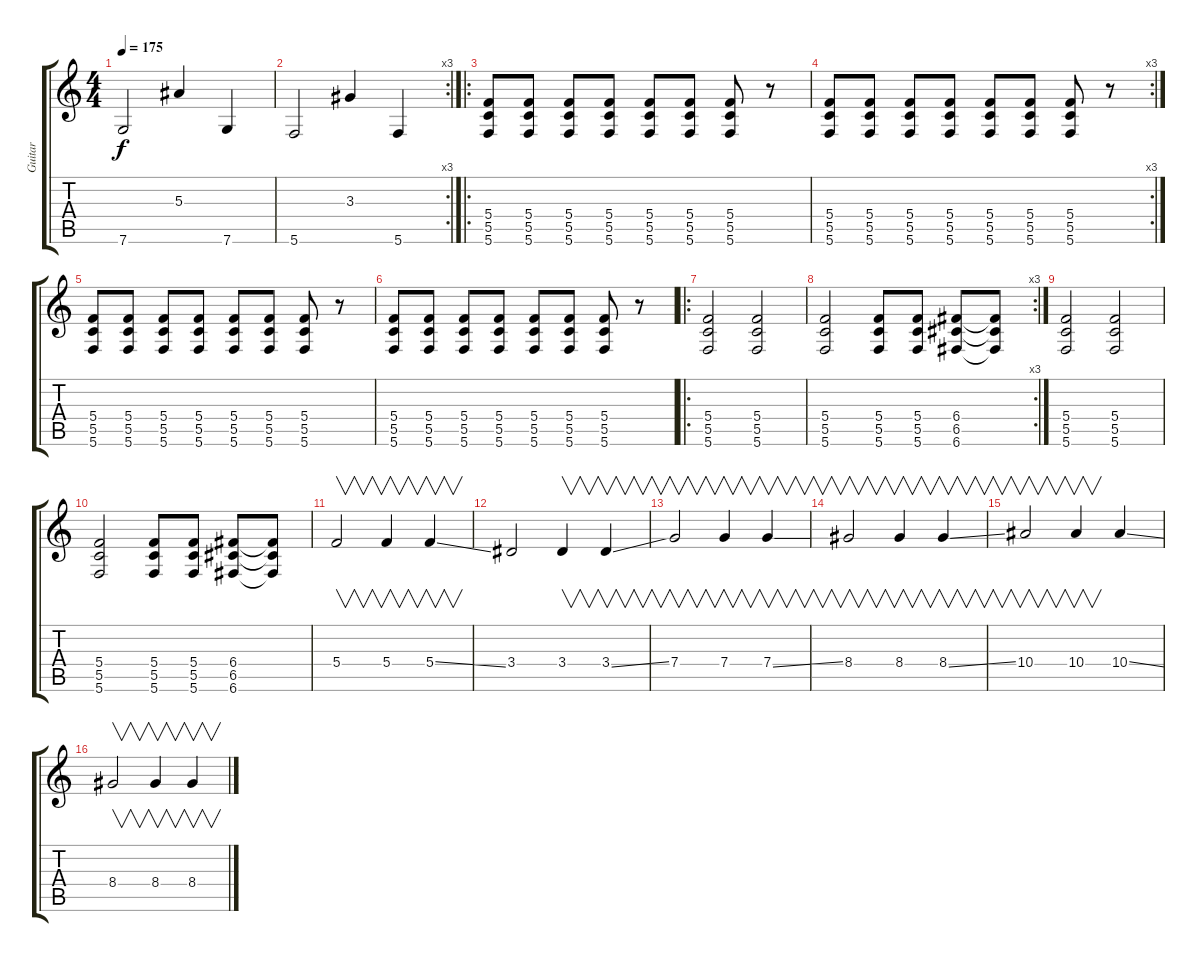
\track ("Guitar" "Guitar") {instrument electricguitarclean}
\staff {score tabs}
\tuning (D4 A3 F3 C3 G2 C2) {hide}
\ts (4 4)
\tempo 175
\clef g2
\ks c
7.6.2{dy f} 5.3.4 7.6.4 |
\rc 3
5.6.2 3.3.4 5.6.4 |
\ro
(5.4 5.5 5.6).8 (5.4 5.5 5.6).8 (5.4 5.5 5.6).8 (5.4 5.5 5.6).8 (5.4 5.5 5.6).8 (5.4 5.5 5.6).8 (5.4 5.5 5.6).8 r.8 |
\rc 3
(5.4 5.5 5.6).8 (5.4 5.5 5.6).8 (5.4 5.5 5.6).8 (5.4 5.5 5.6).8 (5.4 5.5 5.6).8 (5.4 5.5 5.6).8 (5.4 5.5 5.6).8 r.8 |
(5.4 5.5 5.6).8 (5.4 5.5 5.6).8 (5.4 5.5 5.6).8 (5.4 5.5 5.6).8 (5.4 5.5 5.6).8 (5.4 5.5 5.6).8 (5.4 5.5 5.6).8 r.8 |
(5.4 5.5 5.6).8 (5.4 5.5 5.6).8 (5.4 5.5 5.6).8 (5.4 5.5 5.6).8 (5.4 5.5 5.6).8 (5.4 5.5 5.6).8 (5.4 5.5 5.6).8 r.8 |
\ro
(5.4 5.5 5.6).2 (5.4 5.5 5.6).2 |
\rc 3
(5.4 5.5 5.6).2 (5.4 5.5 5.6).8 (5.4 5.5 5.6).8 (6.4 6.5 6.6).8 (6.4{t} 6.5{t} 6.6{t}).8 |
(5.4 5.5 5.6).2 (5.4 5.5 5.6).2 |
(5.4 5.5 5.6).2 (5.4 5.5 5.6).8 (5.4 5.5 5.6).8 (6.4 6.5 6.6).8 (6.4{t} 6.5{t} 6.6{t}).8 |
5.4.2{v instrument overdrivenguitar} 5.4.4{v} 5.4{ss}.4{v} |
3.4.2 3.4.4{v} 3.4{ss}.4{v} |
7.4.2{v} 7.4.4{v} 7.4{ss}.4{v} |
8.4.2{v} 8.4.4{v} 8.4{ss}.4{v} |
10.4.2{v} 10.4.4{v} 10.4{ss}.4 |
8.4.2{v} 8.4.4{v} 8.4{ss}.4{v}
